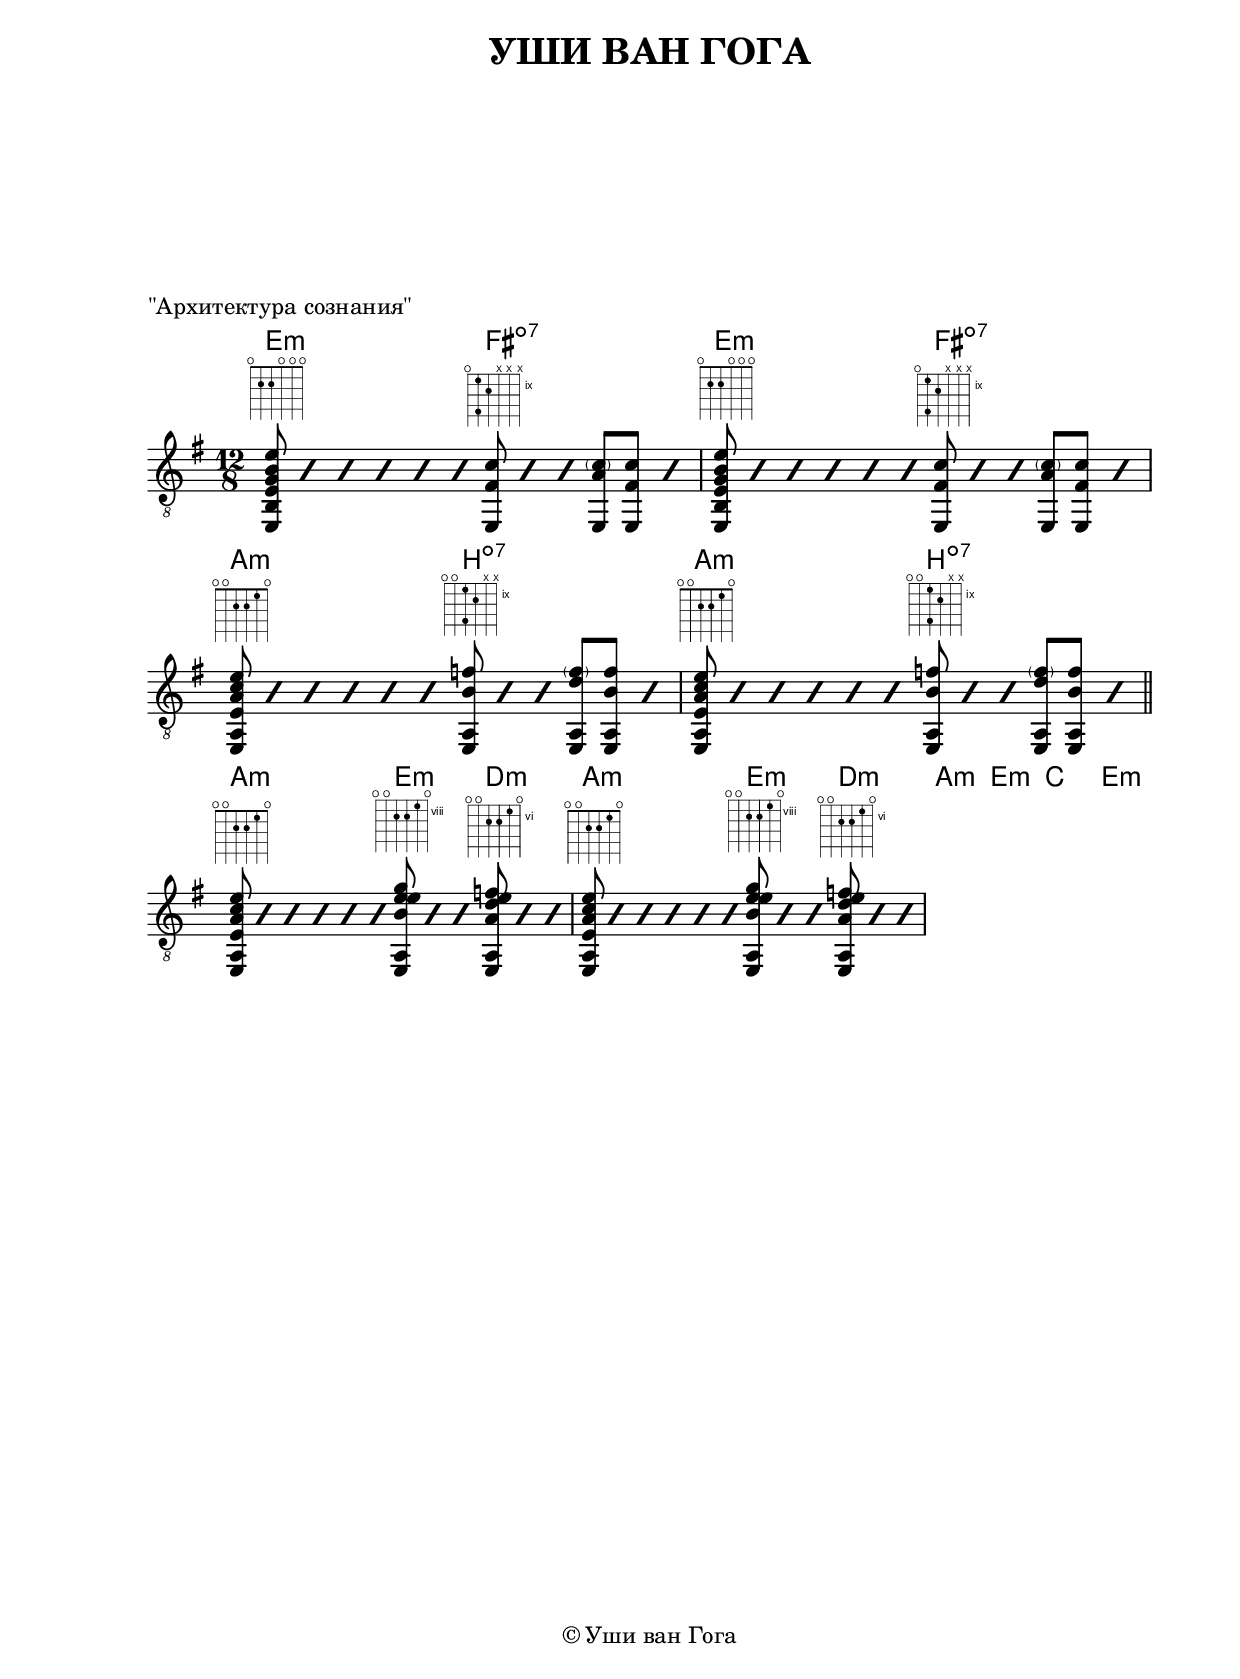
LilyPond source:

\version "2.18.0"

\language "deutsch"

\header {
  title = "УШИ ВАН ГОГА"
  %instrument = "Guitar"
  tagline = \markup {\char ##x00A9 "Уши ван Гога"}
}

\paper {
  #(set-paper-size "a4")
  top-system-spacing #'basic-distance = #25
  top-markup-spacing #'basic-distance = #8
  markup-markup-spacing #'basic-distance = #25
  markup-system-spacing #'basic-distance = #15
  score-markup-spacing #'basic-distance = #25
  system-system-spacing #'basic-distance = #17
  %score-system-spacing #'basic-distance = #15
  last-bottom-spacing #'basic-distance = #25
  two-sided = ##t
  inner-margin = 25
  outer-margin = 15
}

\layout {
  \context {
    \Score
    \remove "Bar_number_engraver"
  }
  indent = #0
  ragged-right = ##f
  ragged-last = ##f
}
%%%%%%%%%%%% Some macros %%%%%%%%%%%%%%%%%%%
sl = {
  \override NoteHead.style = #'slash
  \hide Stem
}
nsl = {
  \revert NoteHead.style
  \undo \hide Stem
}
crOn = \override NoteHead.style = #'cross
crOff = \revert NoteHead.style

\score {
  \new StaffGroup
  <<
    \new ChordNames {
      \chordmode {
        \germanChords        
        e4*3:m fis:dim7 e4*3:m fis:dim7
        a4*3:m h:dim7 a4*3:m h:dim7
        a4*3:m e8*3:m d:m a4*3:m e8*3:m d:m
        a4*3:m e4*3:m c4*3: e4*3:m 
      }
    }
    \new Staff
    \relative e, {
      \clef "treble_8"
      \key e \minor
      \time 12/8
      %\override Staff.TimeSignature #'stencil = ##f
      \compressFullBarRests
      \repeat unfold 2 {
		  <e h' e g h e>8^\markup {
			  \fret-diagram #"6-o;5-2;4-2;3-o;2-o;1-o;"
		  }\noBeam
		  \sl
		  h'' h h h h
		  \nsl
		  <e,, fis' c'>^\markup {
			  \fret-diagram #"6-o;5-9;5-12;4-10;3-x;2-x;1-x;"
		  }\noBeam
		  \sl
		  h'' h
		  \nsl
		  <e,, a' \parenthesize c>
		  <e fis' c'>
		  \sl
		  h''\noBeam
		  \nsl
		  }
      \repeat unfold 2 {
      	<e,, a e' a c e>8^\markup {
      		\fret-diagram #"6-o;5-o;4-2;3-2;2-1;1-o;"
      	}\noBeam
		  \sl
		  h'' h h h h
		  \nsl
		  <e,, a h' f'>^\markup {
      		\fret-diagram #"6-o;5-o;4-9;4-12;3-10;2-x;1-x;"
      	}\noBeam
		  \sl
		  h'' h
		  \nsl
		  <e,, a d' \parenthesize f>
		  <e a h' f'>
		  \sl
		  h''\noBeam
		  \nsl
	  	}
      \break
      \bar "||"
      \repeat unfold 2 {
      	<e,, a e' a c e>8^\markup {
      		\fret-diagram #"6-o;5-o;4-2;3-2;2-1;1-o;"
      	}\noBeam
		  \sl
		  h'' h h h h
		  \nsl
		  <e,, a h' e g e>^\markup {
      		\fret-diagram #"6-o;5-o;4-9;3-9;2-8;1-o;"
      	}\noBeam
		  \sl
		  h'' h
		  \nsl
		  <e,, a a' d f e>^\markup {
      		\fret-diagram #"6-o;5-o;4-7;3-7;2-6;1-o;"
      	}\noBeam
		  \sl
		  h'' h
		  \nsl
      }
      %\bar "|."
    }
    %{
    \new Staff
    \relative e,, {
      \clef "bass_8"
      \key a \minor
      \time 4/4
      \override Staff.TimeSignature #'stencil = ##f
      
    }
    %}
  >>
  \header { piece = "\"Архитектура сознания\"" }
}